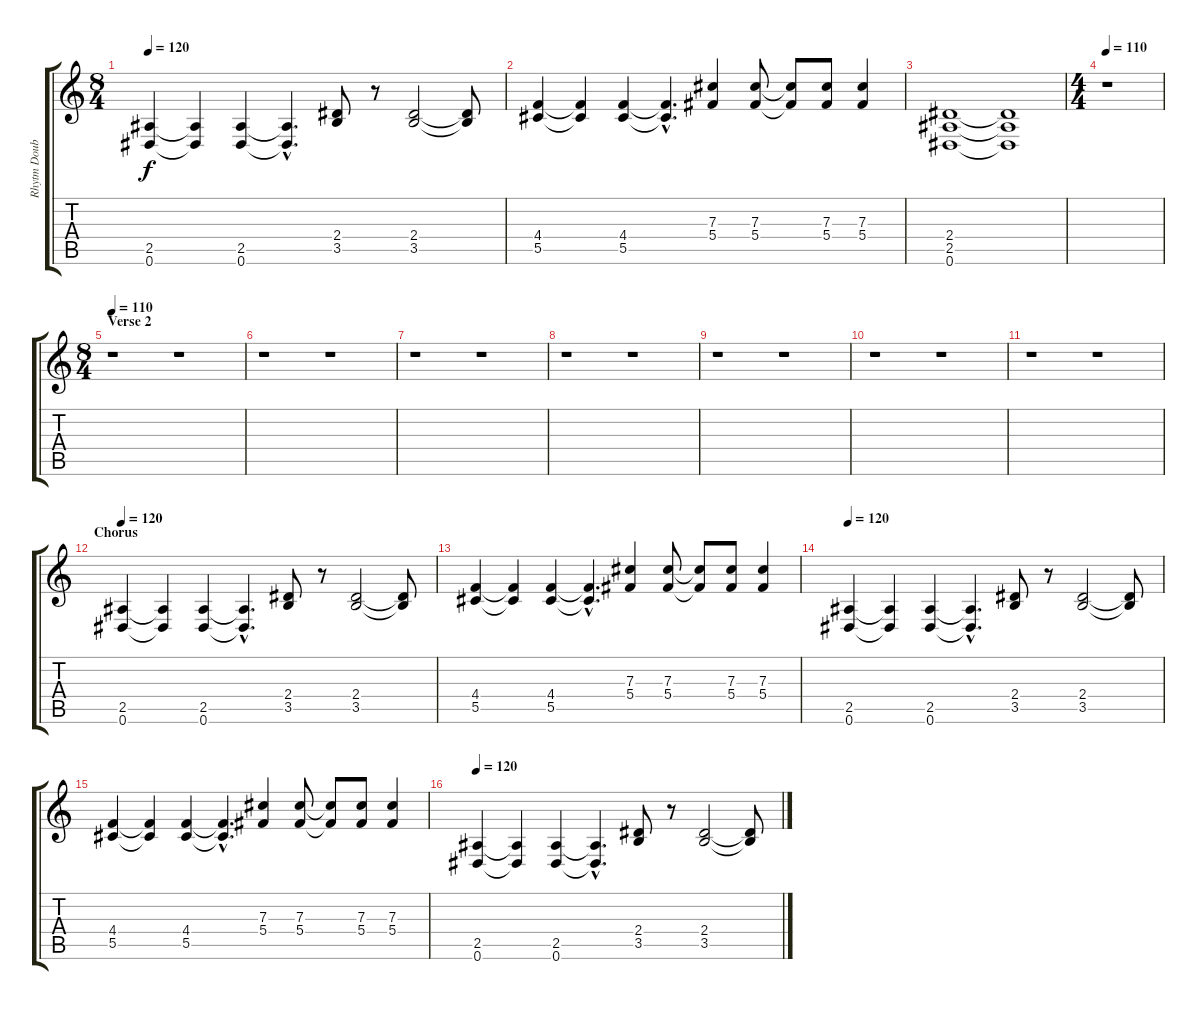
\track ("Rhytm Double" "Rhytm Doub") {instrument distortionguitar}
\staff {score tabs}
\tuning (Eb4 Bb3 Gb3 Db3 Ab2 Eb2) {hide}
\ts (8 4)
\tempo 120
\clef g2
\ks c
(2.5 0.6).4{dy f} (2.5{t} 0.6{t}).4 (2.5 0.6).4 (2.5{hac t} 0.6{hac t}).4{d} (2.4 3.5).8 r.8 (2.4 3.5).2 (2.4{t} 3.5{t}).8 |
(4.4 5.5).4 (4.4{t} 5.5{t}).4 (4.4 5.5).4 (4.4{hac t} 5.5{hac t}).4{d} (7.3 5.4).4 (7.3 5.4).8 (7.3{t} 5.4{t}).8 (7.3 5.4).8 (7.3 5.4).4 |
(2.4 2.5 0.6).1 (2.4{t} 2.5{t} 0.6{t}).1 |
\ts (4 4)
\tempo 110
r.1 |
\ts (8 4)
\section ("" "Verse 2")
\tempo 110
r.1 r.1 |
r.1 r.1 |
r.1 r.1 |
r.1 r.1 |
r.1 r.1 |
r.1 r.1 |
r.1 r.1 |
\section ("" "Chorus")
\tempo 120
(2.5 0.6).4 (2.5{t} 0.6{t}).4 (2.5 0.6).4 (2.5{hac t} 0.6{hac t}).4{d} (2.4 3.5).8 r.8 (2.4 3.5).2 (2.4{t} 3.5{t}).8 |
(4.4 5.5).4 (4.4{t} 5.5{t}).4 (4.4 5.5).4 (4.4{hac t} 5.5{hac t}).4{d} (7.3 5.4).4 (7.3 5.4).8 (7.3{t} 5.4{t}).8 (7.3 5.4).8 (7.3 5.4).4 |
\tempo 120
(2.5 0.6).4 (2.5{t} 0.6{t}).4 (2.5 0.6).4 (2.5{hac t} 0.6{hac t}).4{d} (2.4 3.5).8 r.8 (2.4 3.5).2 (2.4{t} 3.5{t}).8 |
(4.4 5.5).4 (4.4{t} 5.5{t}).4 (4.4 5.5).4 (4.4{hac t} 5.5{hac t}).4{d} (7.3 5.4).4 (7.3 5.4).8 (7.3{t} 5.4{t}).8 (7.3 5.4).8 (7.3 5.4).4 |
\tempo 120
(2.5 0.6).4 (2.5{t} 0.6{t}).4 (2.5 0.6).4 (2.5{hac t} 0.6{hac t}).4{d} (2.4 3.5).8 r.8 (2.4 3.5).2 (2.4{t} 3.5{t}).8
